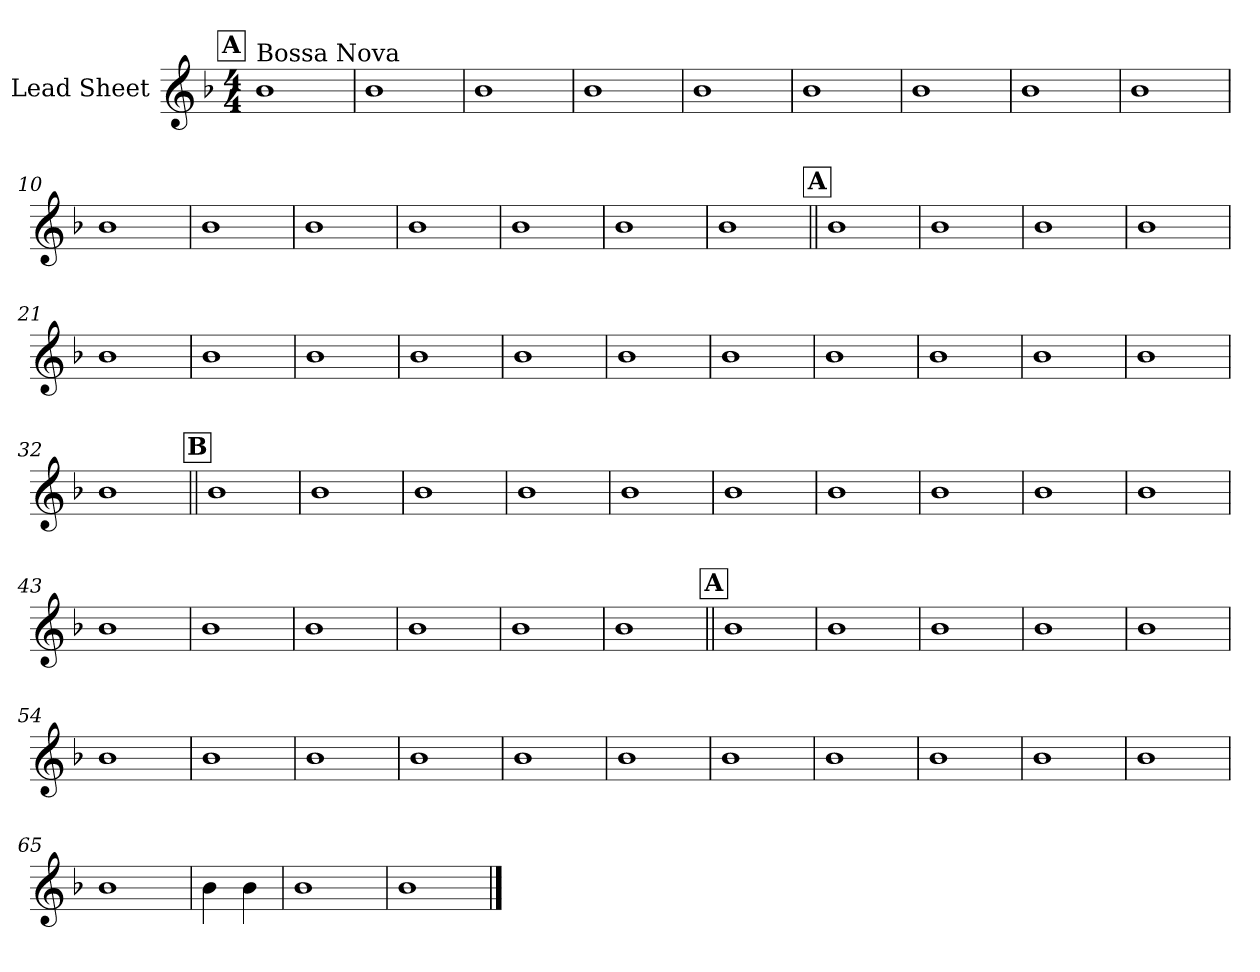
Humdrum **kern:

**kern
*part1
*staff1
*I"Lead Sheet
*clefG2
*k[b-]
*F:
*M4/4
!!LO:REH:place=s1:a:fs=14:t=A
=1
!LO:TX:a:t=Bossa Nova
1b-
=2
1b-
=3
1b-
=4
1b-
=5
1b-
=6
1b-
=7
1b-
=8
1b-
!!LO:LB:g=z
=9
1b-
=10
1b-
=11
1b-
=12
1b-
=13
1b-
=14
1b-
=15
1b-
=16
1b-
!!LO:LB:g=z
!!LO:REH:place=s1:a:fs=14:t=A
=17||
1b-
=18
1b-
=19
1b-
=20
1b-
=21
1b-
=22
1b-
=23
1b-
=24
1b-
!!LO:LB:g=z
=25
1b-
=26
1b-
=27
1b-
=28
1b-
=29
1b-
=30
1b-
=31
1b-
=32
1b-
!!LO:LB:g=z
!!LO:REH:place=s1:a:fs=14:t=B
=33||
1b-
=34
1b-
=35
1b-
=36
1b-
=37
1b-
=38
1b-
=39
1b-
=40
1b-
!!LO:LB:g=z
=41
1b-
=42
1b-
=43
1b-
=44
1b-
=45
1b-
=46
1b-
=47
1b-
=48
1b-
!!LO:LB:g=z
!!LO:REH:place=s1:a:fs=14:t=A
=49||
1b-
=50
1b-
=51
1b-
=52
1b-
=53
1b-
=54
1b-
=55
1b-
=56
1b-
!!LO:LB:g=z
=57
1b-
=58
1b-
=59
1b-
=60
1b-
=61
1b-
=62
1b-
=63
1b-
=64
1b-
!!LO:LB:g=z
=65
1b-
=66
4b-\
4b-\
=67
1b-
=68
1b-
==
*-
